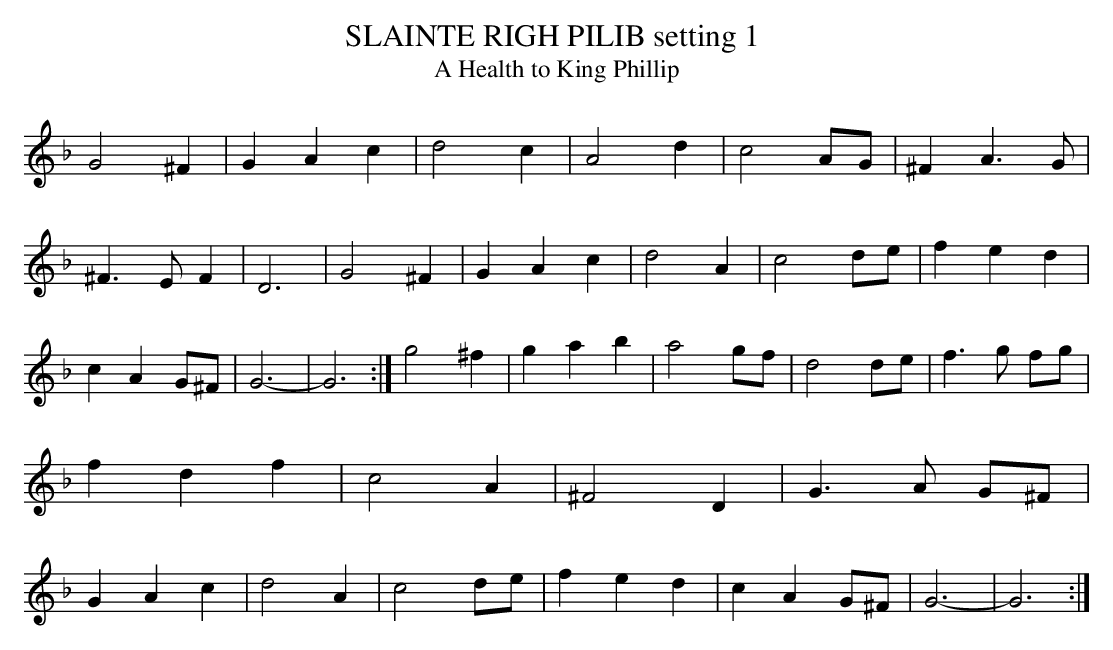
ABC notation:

X:1
T:SLAINTE RIGH PILIB setting 1 \
T:A Health to King Phillip\
Y:c\
M:3/4\
L:1/8\
K:Gdor\
G4 ^F2|G2 A2 c2|d4 c2|A4 d2|c4 AG|^F2 A3 G|^F3 E F2|D6|\
G4 ^F2|G2 A2 c2|d4 A2|c4 de|f2 e2 d2|c2 A2 G^F|G6-|G6:|\
g4 ^f2|g2 a2 b2|a4 gf|d4 de|f3 g fg|f2 d2 f2|c4 A2|^F4 D2|\
G3 A G^F|G2 A2 c2|d4 A2|c4 de|f2 e2 d2|c2 A2 G^F|G6-|G6:|\
\
\
\
\
